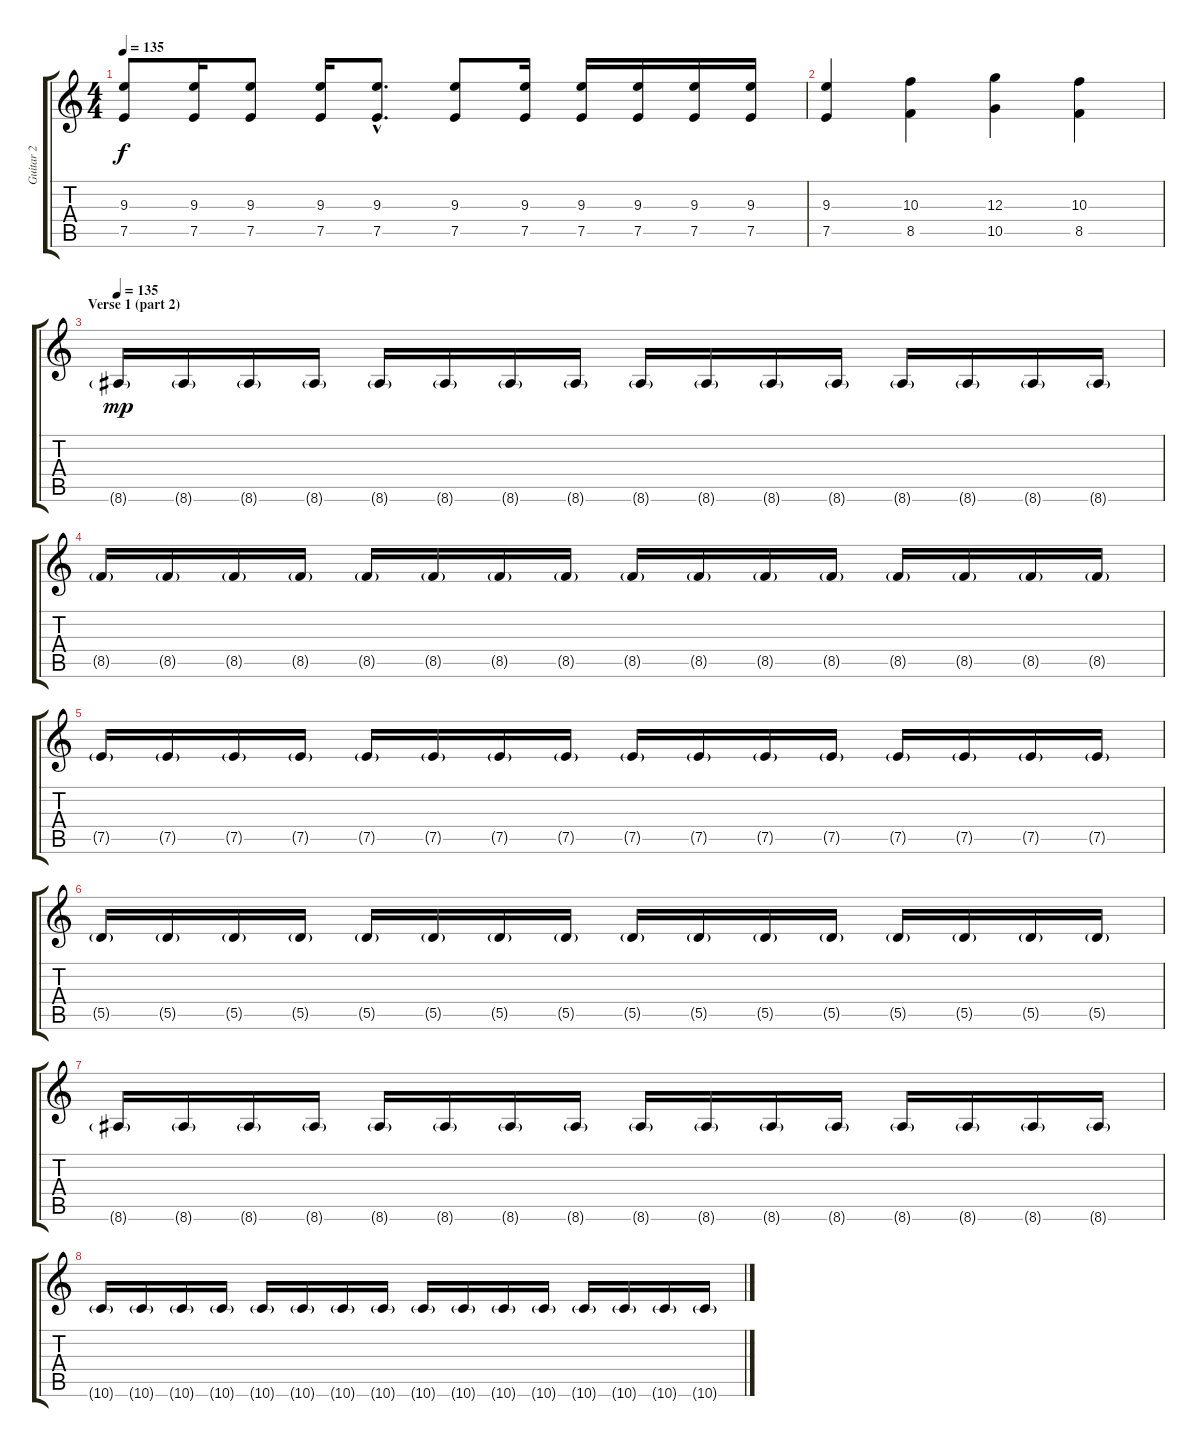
\track ("Guitar 2" "Guitar 2") {instrument distortionguitar}
\staff {score tabs}
\tuning (E4 B3 G3 D3 A2 D2) {hide}
\ts (4 4)
\tempo 135
\clef g2
\ks c
(9.3 7.5).8{dy f} (9.3 7.5).16 (9.3 7.5).8 (9.3 7.5).16 (9.3{hac} 7.5{hac}).8{d} (9.3 7.5).8 (9.3 7.5).16 (9.3 7.5).16 (9.3 7.5).16 (9.3 7.5).16 (9.3 7.5).16 |
(9.3 7.5).4 (10.3 8.5).4 (12.3 10.5).4 (10.3 8.5).4 |
\section ("" "Verse 1 (part 2)")
\tempo 135
8.6{g}.16{dy mp} 8.6{g}.16 8.6{g}.16 8.6{g}.16 8.6{g}.16 8.6{g}.16 8.6{g}.16 8.6{g}.16 8.6{g}.16 8.6{g}.16 8.6{g}.16 8.6{g}.16 8.6{g}.16 8.6{g}.16 8.6{g}.16 8.6{g}.16 |
8.5{g}.16 8.5{g}.16 8.5{g}.16 8.5{g}.16 8.5{g}.16 8.5{g}.16 8.5{g}.16 8.5{g}.16 8.5{g}.16 8.5{g}.16 8.5{g}.16 8.5{g}.16 8.5{g}.16 8.5{g}.16 8.5{g}.16 8.5{g}.16 |
7.5{g}.16 7.5{g}.16 7.5{g}.16 7.5{g}.16 7.5{g}.16 7.5{g}.16 7.5{g}.16 7.5{g}.16 7.5{g}.16 7.5{g}.16 7.5{g}.16 7.5{g}.16 7.5{g}.16 7.5{g}.16 7.5{g}.16 7.5{g}.16 |
5.5{g}.16 5.5{g}.16 5.5{g}.16 5.5{g}.16 5.5{g}.16 5.5{g}.16 5.5{g}.16 5.5{g}.16 5.5{g}.16 5.5{g}.16 5.5{g}.16 5.5{g}.16 5.5{g}.16 5.5{g}.16 5.5{g}.16 5.5{g}.16 |
8.6{g}.16 8.6{g}.16 8.6{g}.16 8.6{g}.16 8.6{g}.16 8.6{g}.16 8.6{g}.16 8.6{g}.16 8.6{g}.16 8.6{g}.16 8.6{g}.16 8.6{g}.16 8.6{g}.16 8.6{g}.16 8.6{g}.16 8.6{g}.16 |
10.6{g}.16 10.6{g}.16 10.6{g}.16 10.6{g}.16 10.6{g}.16 10.6{g}.16 10.6{g}.16 10.6{g}.16 10.6{g}.16 10.6{g}.16 10.6{g}.16 10.6{g}.16 10.6{g}.16 10.6{g}.16 10.6{g}.16 10.6{g}.16
